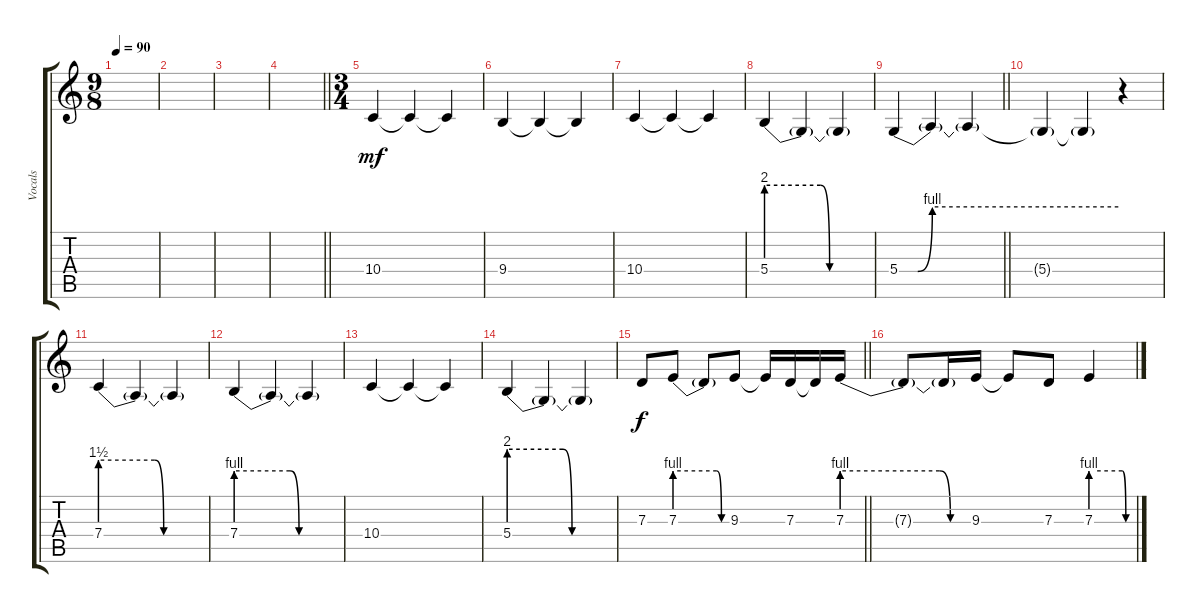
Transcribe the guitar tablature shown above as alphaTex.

\track ("Vocals" "Vocals") {instrument clarinet}
\staff {score tabs}
\tuning (E4 B3 G3 D3 A2 D2) {hide}
\ts (9 8)
\tempo 90
\clef g2
\ks c
|
|
|
\barLineRight lightlight
|
\ts (3 4)
\section ("" "")
10.4.4{dy mf} 10.4{t}.4 10.4{t}.4 |
9.4.4 9.4{t}.4 9.4{t}.4 |
10.4.4 10.4{t}.4 10.4{t}.4 |
5.4{be (custom 0 8 30 8 35 0 60 0)}.4 5.4{t}.4 5.4{t}.4 |
\barLineRight lightlight
5.4{be (custom 0 0 5 0 9 4 60 4)}.4 5.4{t}.4 5.4{t}.4 |
5.4{t}.4 5.4{t}.4 r.4 |
7.4{be (custom 0 6 30 6 35 0 60 0)}.4 7.4{t}.4 7.4{t}.4 |
7.4{be (custom 0 4 30 4 35 0 60 0)}.4 7.4{t}.4 7.4{t}.4 |
10.4.4 10.4{t}.4 10.4{t}.4 |
5.4{be (custom 0 8 30 8 35 0 60 0)}.4 5.4{t}.4 5.4{t}.4 |
\barLineRight lightlight
7.3.8{dy f} 7.3{be (custom 0 4 45 4 50 0 60 0)}.8 7.3{t}.8 9.3.8 9.3{t}.16 7.3.16 7.3{t}.16 7.3{be (custom 0 4 45 4 50 0 60 0)}.16 |
7.3{t}.8 7.3{t}.16 9.3.16 9.3{t}.8 7.3.8 7.3{be (custom 0 4 45 4 50 0 60 0)}.4
